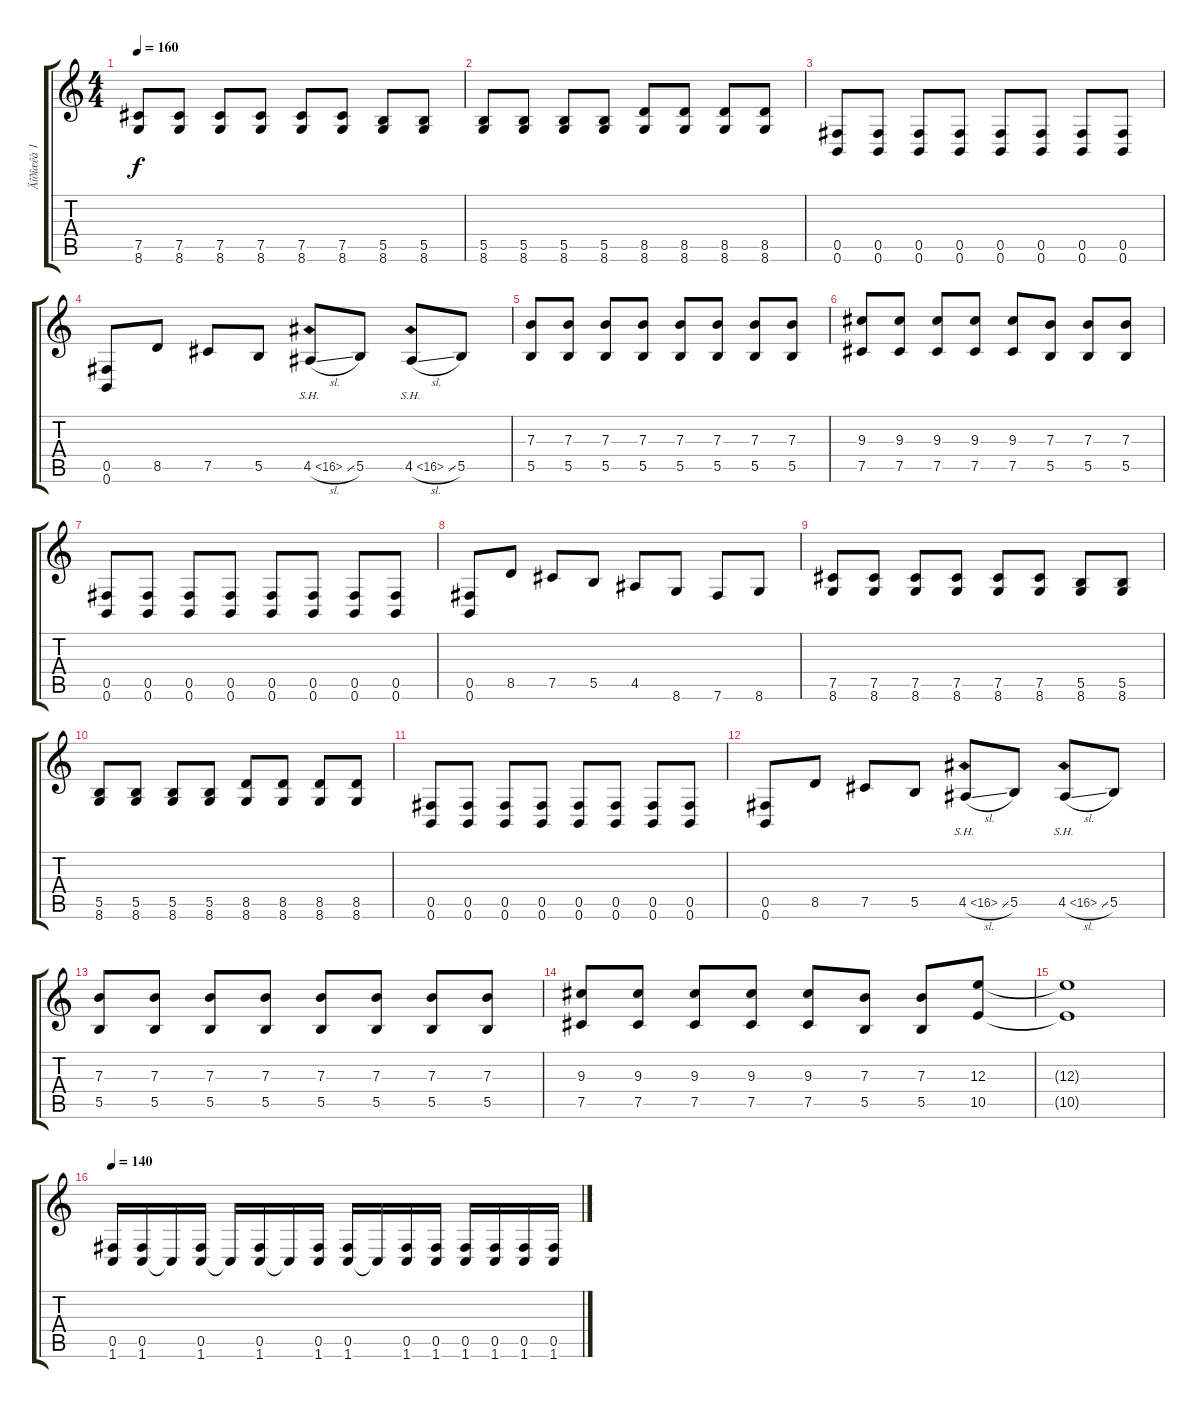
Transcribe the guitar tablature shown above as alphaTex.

\track ("Äîðîæêà 1" "Äîðîæêà 1") {instrument overdrivenguitar}
\staff {score tabs}
\tuning (Db4 Ab3 E3 B2 Gb2 B1) {hide}
\ts (4 4)
\tempo 160
\clef g2
\ks c
(7.5 8.6).8{dy f} (7.5 8.6).8 (7.5 8.6).8 (7.5 8.6).8 (7.5 8.6).8 (7.5 8.6).8 (5.5 8.6).8 (5.5 8.6).8 |
(5.5 8.6).8 (5.5 8.6).8 (5.5 8.6).8 (5.5 8.6).8 (8.5 8.6).8 (8.5 8.6).8 (8.5 8.6).8 (8.5 8.6).8 |
(0.5 0.6).8 (0.5 0.6).8 (0.5 0.6).8 (0.5 0.6).8 (0.5 0.6).8 (0.5 0.6).8 (0.5 0.6).8 (0.5 0.6).8 |
(0.5 0.6).8 8.5.8 7.5.8 5.5.8 4.5{sh 12 sl}.8 5.5.8 4.5{sh 12 sl}.8 5.5.8 |
(7.3 5.5).8 (7.3 5.5).8 (7.3 5.5).8 (7.3 5.5).8 (7.3 5.5).8 (7.3 5.5).8 (7.3 5.5).8 (7.3 5.5).8 |
(9.3 7.5).8 (9.3 7.5).8 (9.3 7.5).8 (9.3 7.5).8 (9.3 7.5).8 (7.3 5.5).8 (7.3 5.5).8 (7.3 5.5).8 |
(0.5 0.6).8 (0.5 0.6).8 (0.5 0.6).8 (0.5 0.6).8 (0.5 0.6).8 (0.5 0.6).8 (0.5 0.6).8 (0.5 0.6).8 |
(0.5 0.6).8 8.5.8 7.5.8 5.5.8 4.5.8 8.6.8 7.6.8 8.6.8 |
(7.5 8.6).8 (7.5 8.6).8 (7.5 8.6).8 (7.5 8.6).8 (7.5 8.6).8 (7.5 8.6).8 (5.5 8.6).8 (5.5 8.6).8 |
(5.5 8.6).8 (5.5 8.6).8 (5.5 8.6).8 (5.5 8.6).8 (8.5 8.6).8 (8.5 8.6).8 (8.5 8.6).8 (8.5 8.6).8 |
(0.5 0.6).8 (0.5 0.6).8 (0.5 0.6).8 (0.5 0.6).8 (0.5 0.6).8 (0.5 0.6).8 (0.5 0.6).8 (0.5 0.6).8 |
(0.5 0.6).8 8.5.8 7.5.8 5.5.8 4.5{sh 12 sl}.8 5.5.8 4.5{sh 12 sl}.8 5.5.8 |
(7.3 5.5).8 (7.3 5.5).8 (7.3 5.5).8 (7.3 5.5).8 (7.3 5.5).8 (7.3 5.5).8 (7.3 5.5).8 (7.3 5.5).8 |
(9.3 7.5).8 (9.3 7.5).8 (9.3 7.5).8 (9.3 7.5).8 (9.3 7.5).8 (7.3 5.5).8 (7.3 5.5).8 (12.3 10.5).8 |
(12.3{t} 10.5{t}).1 |
\tempo 140
(0.5 1.6).16{instrument overdrivenguitar} (0.5 1.6).16 1.6{t}.16 (0.5 1.6).16 1.6{t}.16 (0.5 1.6).16 1.6{t}.16 (0.5 1.6).16 (0.5 1.6).16 1.6{t}.16 (0.5 1.6).16 (0.5 1.6).16 (0.5 1.6).16 (0.5 1.6).16 (0.5 1.6).16 (0.5 1.6).16
